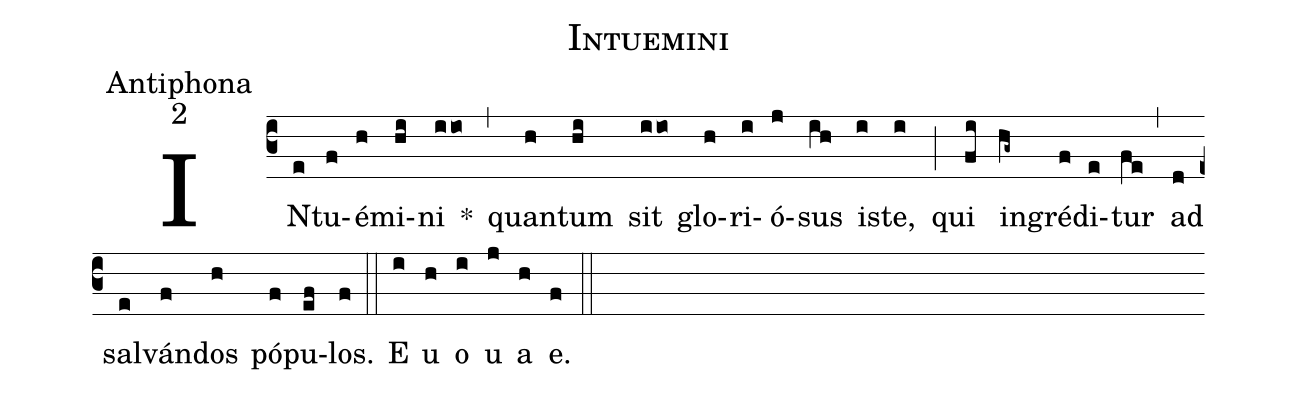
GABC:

name:Intuemini;
office-part:Antiphona;
mode:2;
%%
(c3) IN(e)tu(f)é(h)mi(hi)ni(i!/io) *(,) quan(h)tum(hi) sit(i!/io) glo(h)ri(i)ó(j)sus(ih) is(i)te,(i) (;) qui(fi) in(hg~)gré(f)di(e)tur(fe) (,) ad(d) sal(e)ván(f)dos(h) pó(f)pu(ef)los.(f) (::) E(i) u(h) o(i) u(j) a(h) e.(f) (::)
